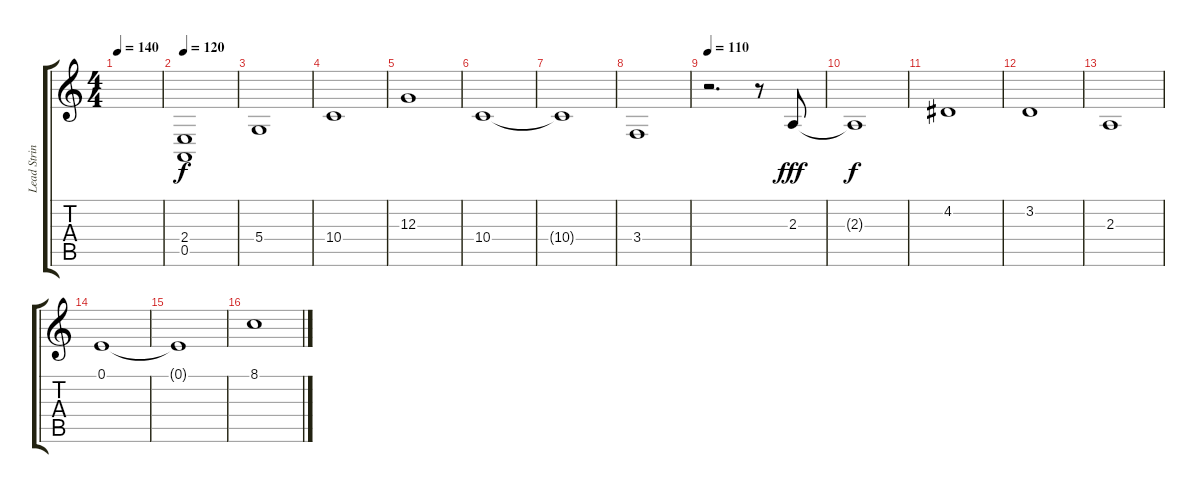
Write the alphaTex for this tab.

\track ("Lead String Ensemble" "Lead Strin") {instrument stringensemble1}
\staff {score tabs}
\tuning (E4 B3 G3 D3 A2 E2) {hide}
\ts (4 4)
\tempo 140
\clef g2
\ks c
|
\tempo 120
(2.4 0.5).1{dy f} |
5.4.1 |
10.4.1 |
12.3.1 |
10.4.1 |
10.4{t}.1 |
3.4.1 |
\tempo 110
r.2{d} r.8 2.3.8{dy fff} |
2.3{t}.1{dy f} |
4.2.1 |
3.2.1 |
2.3.1 |
0.1.1 |
0.1{t}.1 |
8.1.1
